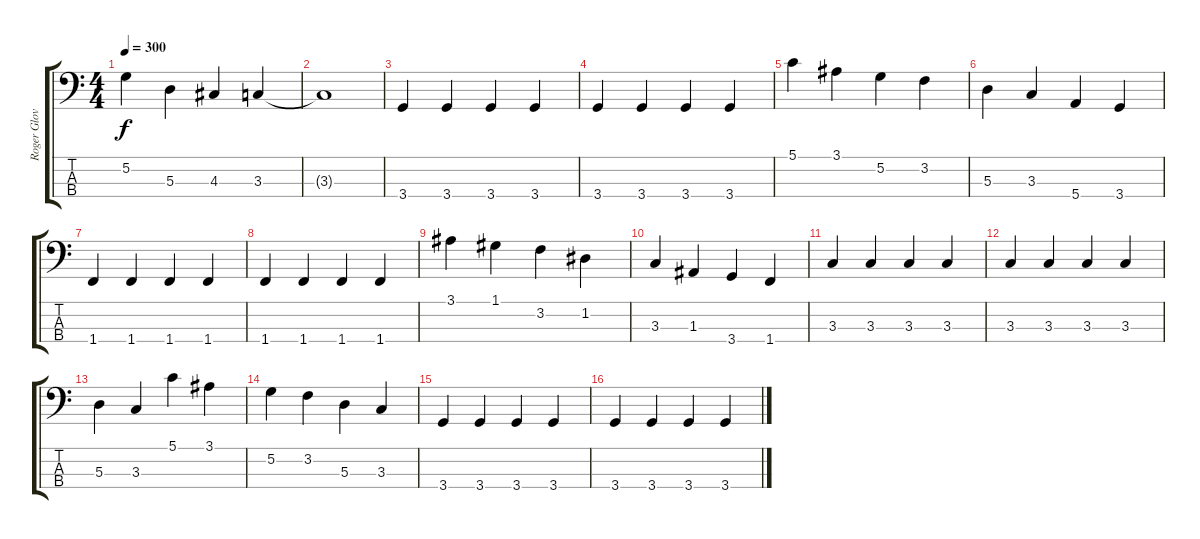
\track ("Roger Glover" "Roger Glov") {instrument electricbasspick}
\staff {score tabs}
\tuning (G2 D2 A1 E1) {hide}
\ts (4 4)
\tempo 300
\clef f4
\ks c
5.2.4{dy f} 5.3.4 4.3.4 3.3.4 |
3.3{t}.1 |
3.4.4 3.4.4 3.4.4 3.4.4 |
3.4.4 3.4.4 3.4.4 3.4.4 |
5.1.4 3.1.4 5.2.4 3.2.4 |
5.3.4 3.3.4 5.4.4 3.4.4 |
1.4.4 1.4.4 1.4.4 1.4.4 |
1.4.4 1.4.4 1.4.4 1.4.4 |
3.1.4 1.1.4 3.2.4 1.2.4 |
3.3.4 1.3.4 3.4.4 1.4.4 |
3.3.4 3.3.4 3.3.4 3.3.4 |
3.3.4 3.3.4 3.3.4 3.3.4 |
5.3.4 3.3.4 5.1.4 3.1.4 |
5.2.4 3.2.4 5.3.4 3.3.4 |
3.4.4 3.4.4 3.4.4 3.4.4 |
3.4.4 3.4.4 3.4.4 3.4.4
